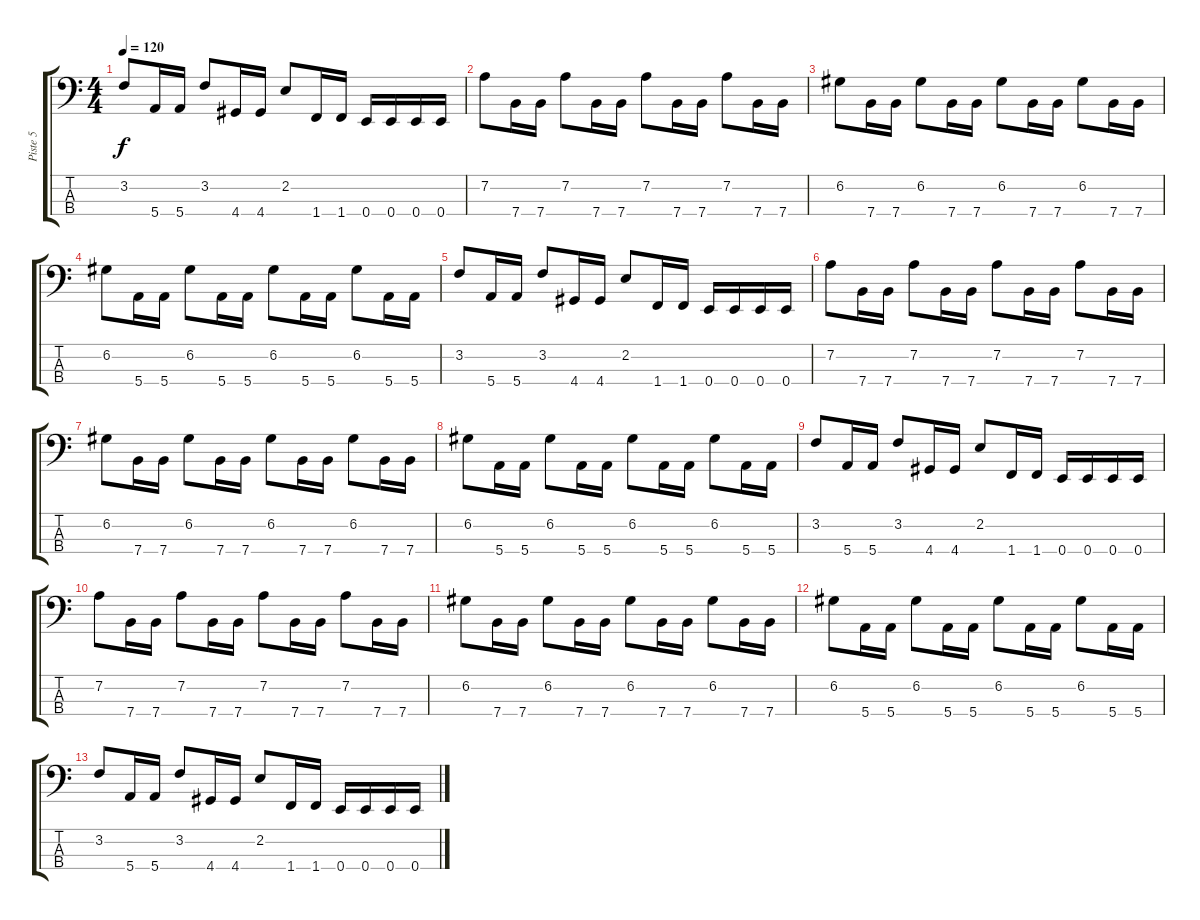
\track ("Piste 5" "Piste 5") {instrument electricbasspick}
\staff {score tabs}
\tuning (G2 D2 A1 E1) {hide}
\ts (4 4)
\tempo 120
\clef f4
\ks c
3.2.8{dy f} 5.4.16 5.4.16 3.2.8 4.4.16 4.4.16 2.2.8 1.4.16 1.4.16 0.4.16 0.4.16 0.4.16 0.4.16 |
7.2.8 7.4.16 7.4.16 7.2.8 7.4.16 7.4.16 7.2.8 7.4.16 7.4.16 7.2.8 7.4.16 7.4.16 |
6.2.8 7.4.16 7.4.16 6.2.8 7.4.16 7.4.16 6.2.8 7.4.16 7.4.16 6.2.8 7.4.16 7.4.16 |
6.2.8 5.4.16 5.4.16 6.2.8 5.4.16 5.4.16 6.2.8 5.4.16 5.4.16 6.2.8 5.4.16 5.4.16 |
3.2.8 5.4.16 5.4.16 3.2.8 4.4.16 4.4.16 2.2.8 1.4.16 1.4.16 0.4.16 0.4.16 0.4.16 0.4.16 |
7.2.8 7.4.16 7.4.16 7.2.8 7.4.16 7.4.16 7.2.8 7.4.16 7.4.16 7.2.8 7.4.16 7.4.16 |
6.2.8 7.4.16 7.4.16 6.2.8 7.4.16 7.4.16 6.2.8 7.4.16 7.4.16 6.2.8 7.4.16 7.4.16 |
6.2.8 5.4.16 5.4.16 6.2.8 5.4.16 5.4.16 6.2.8 5.4.16 5.4.16 6.2.8 5.4.16 5.4.16 |
3.2.8 5.4.16 5.4.16 3.2.8 4.4.16 4.4.16 2.2.8 1.4.16 1.4.16 0.4.16 0.4.16 0.4.16 0.4.16 |
7.2.8 7.4.16 7.4.16 7.2.8 7.4.16 7.4.16 7.2.8 7.4.16 7.4.16 7.2.8 7.4.16 7.4.16 |
6.2.8 7.4.16 7.4.16 6.2.8 7.4.16 7.4.16 6.2.8 7.4.16 7.4.16 6.2.8 7.4.16 7.4.16 |
6.2.8 5.4.16 5.4.16 6.2.8 5.4.16 5.4.16 6.2.8 5.4.16 5.4.16 6.2.8 5.4.16 5.4.16 |
3.2.8 5.4.16 5.4.16 3.2.8 4.4.16 4.4.16 2.2.8 1.4.16 1.4.16 0.4.16 0.4.16 0.4.16 0.4.16
